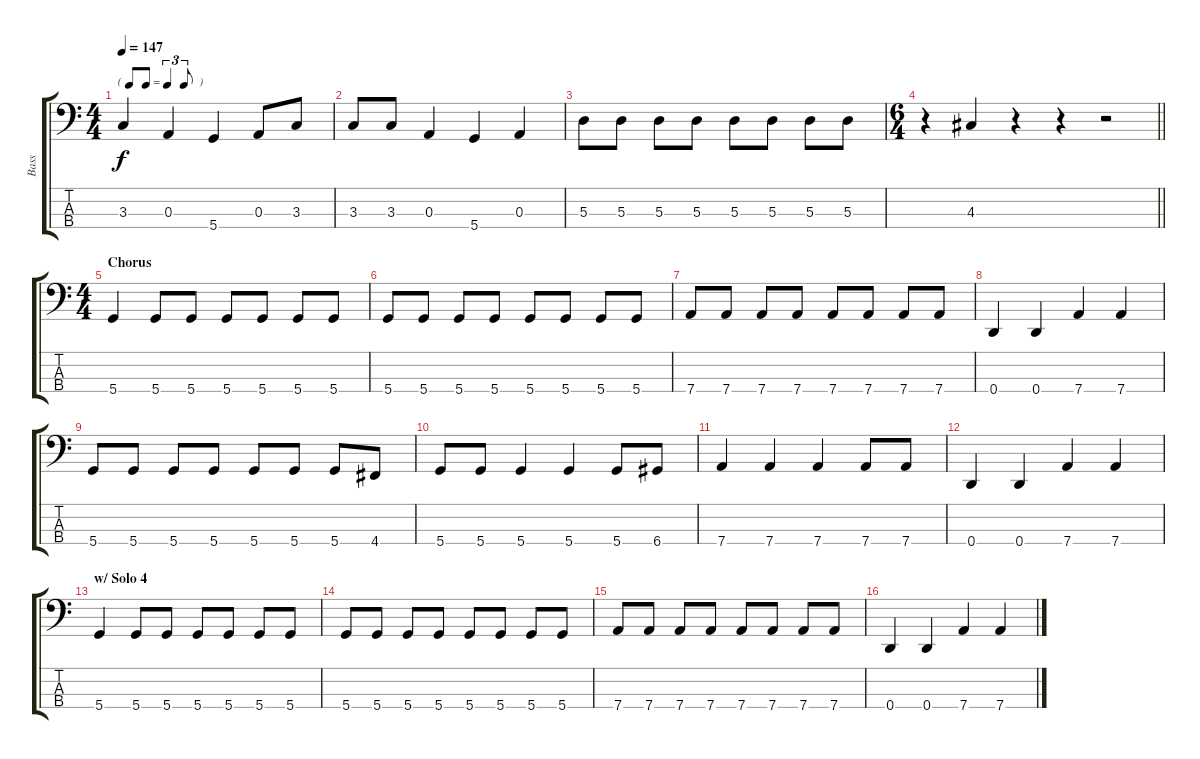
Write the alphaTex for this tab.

\track ("Bass" "Bass") {instrument electricbasspick}
\staff {score tabs}
\tuning (G2 D2 A1 D1) {hide}
\ts (4 4)
\tf triplet8th
\tempo 147
\clef f4
\ks c
3.3.4{dy f} 0.3.4 5.4.4 0.3.8 3.3.8 |
3.3.8 3.3.8 0.3.4 5.4.4 0.3.4 |
5.3.8 5.3.8 5.3.8 5.3.8 5.3.8 5.3.8 5.3.8 5.3.8 |
\ts (6 4)
\barLineRight lightlight
r.4 4.3.4 r.4 r.4 r.2 |
\ts (4 4)
\section ("" "Chorus")
5.4.4 5.4.8 5.4.8 5.4.8 5.4.8 5.4.8 5.4.8 |
5.4.8 5.4.8 5.4.8 5.4.8 5.4.8 5.4.8 5.4.8 5.4.8 |
7.4.8 7.4.8 7.4.8 7.4.8 7.4.8 7.4.8 7.4.8 7.4.8 |
0.4.4 0.4.4 7.4.4 7.4.4 |
5.4.8 5.4.8 5.4.8 5.4.8 5.4.8 5.4.8 5.4.8 4.4.8 |
5.4.8 5.4.8 5.4.4 5.4.4 5.4.8 6.4.8 |
7.4.4 7.4.4 7.4.4 7.4.8 7.4.8 |
0.4.4 0.4.4 7.4.4 7.4.4 |
\section ("" "w/ Solo 4")
5.4.4 5.4.8 5.4.8 5.4.8 5.4.8 5.4.8 5.4.8 |
5.4.8 5.4.8 5.4.8 5.4.8 5.4.8 5.4.8 5.4.8 5.4.8 |
7.4.8 7.4.8 7.4.8 7.4.8 7.4.8 7.4.8 7.4.8 7.4.8 |
0.4.4 0.4.4 7.4.4 7.4.4
